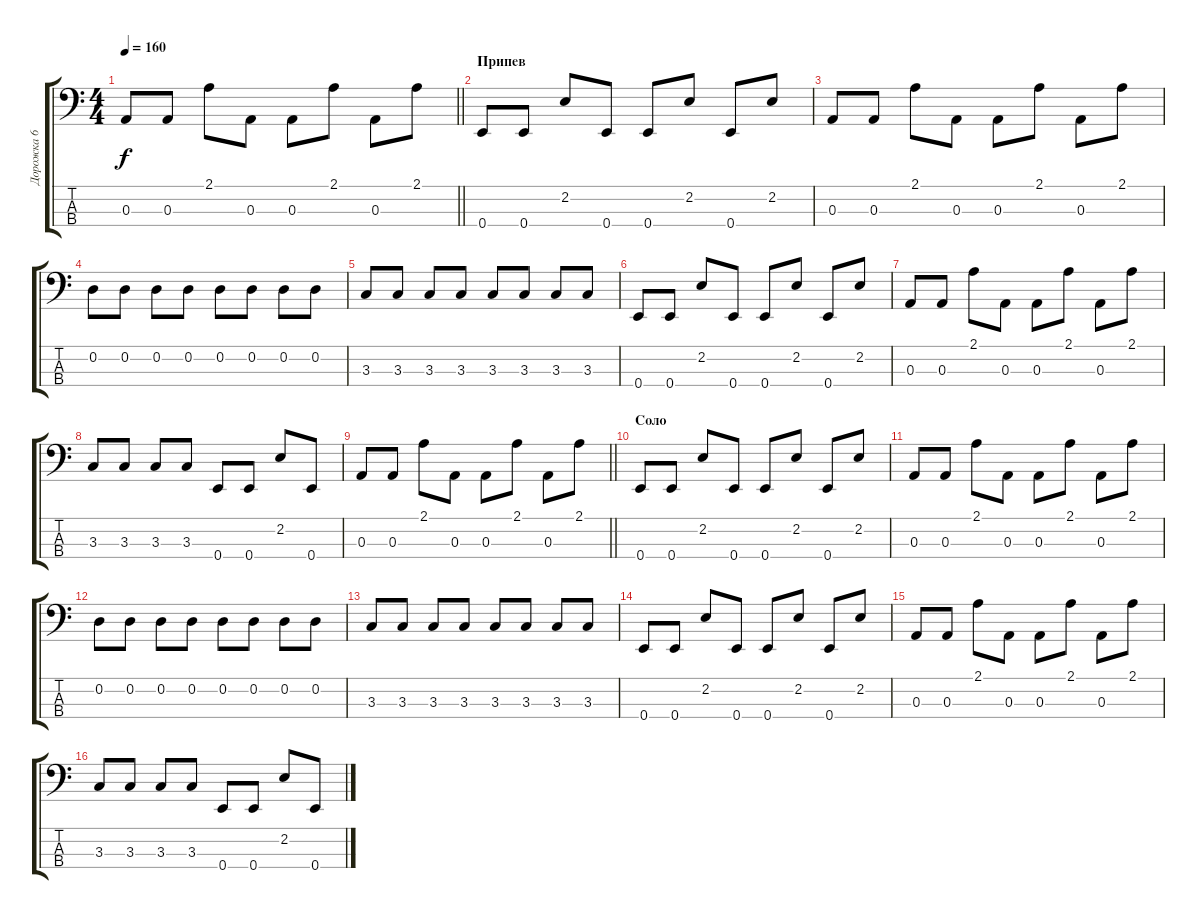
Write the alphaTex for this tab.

\track ("Дорожка 6" "Дорожка 6") {solo instrument synthbass1}
\staff {score tabs}
\tuning (G2 D2 A1 E1) {hide}
\ts (4 4)
\tempo 160
\clef f4
\barLineRight lightlight
\ks c
0.3.8{dy f} 0.3.8 2.1.8 0.3.8 0.3.8 2.1.8 0.3.8 2.1.8 |
\section ("" "Припев")
0.4.8 0.4.8 2.2.8 0.4.8 0.4.8 2.2.8 0.4.8 2.2.8 |
0.3.8 0.3.8 2.1.8 0.3.8 0.3.8 2.1.8 0.3.8 2.1.8 |
0.2.8 0.2.8 0.2.8 0.2.8 0.2.8 0.2.8 0.2.8 0.2.8 |
3.3.8 3.3.8 3.3.8 3.3.8 3.3.8 3.3.8 3.3.8 3.3.8 |
0.4.8 0.4.8 2.2.8 0.4.8 0.4.8 2.2.8 0.4.8 2.2.8 |
0.3.8 0.3.8 2.1.8 0.3.8 0.3.8 2.1.8 0.3.8 2.1.8 |
3.3.8 3.3.8 3.3.8 3.3.8 0.4.8 0.4.8 2.2.8 0.4.8 |
\barLineRight lightlight
0.3.8 0.3.8 2.1.8 0.3.8 0.3.8 2.1.8 0.3.8 2.1.8 |
\section ("" "Соло")
0.4.8 0.4.8 2.2.8 0.4.8 0.4.8 2.2.8 0.4.8 2.2.8 |
0.3.8 0.3.8 2.1.8 0.3.8 0.3.8 2.1.8 0.3.8 2.1.8 |
0.2.8 0.2.8 0.2.8 0.2.8 0.2.8 0.2.8 0.2.8 0.2.8 |
3.3.8 3.3.8 3.3.8 3.3.8 3.3.8 3.3.8 3.3.8 3.3.8 |
0.4.8 0.4.8 2.2.8 0.4.8 0.4.8 2.2.8 0.4.8 2.2.8 |
0.3.8 0.3.8 2.1.8 0.3.8 0.3.8 2.1.8 0.3.8 2.1.8 |
3.3.8 3.3.8 3.3.8 3.3.8 0.4.8 0.4.8 2.2.8 0.4.8
